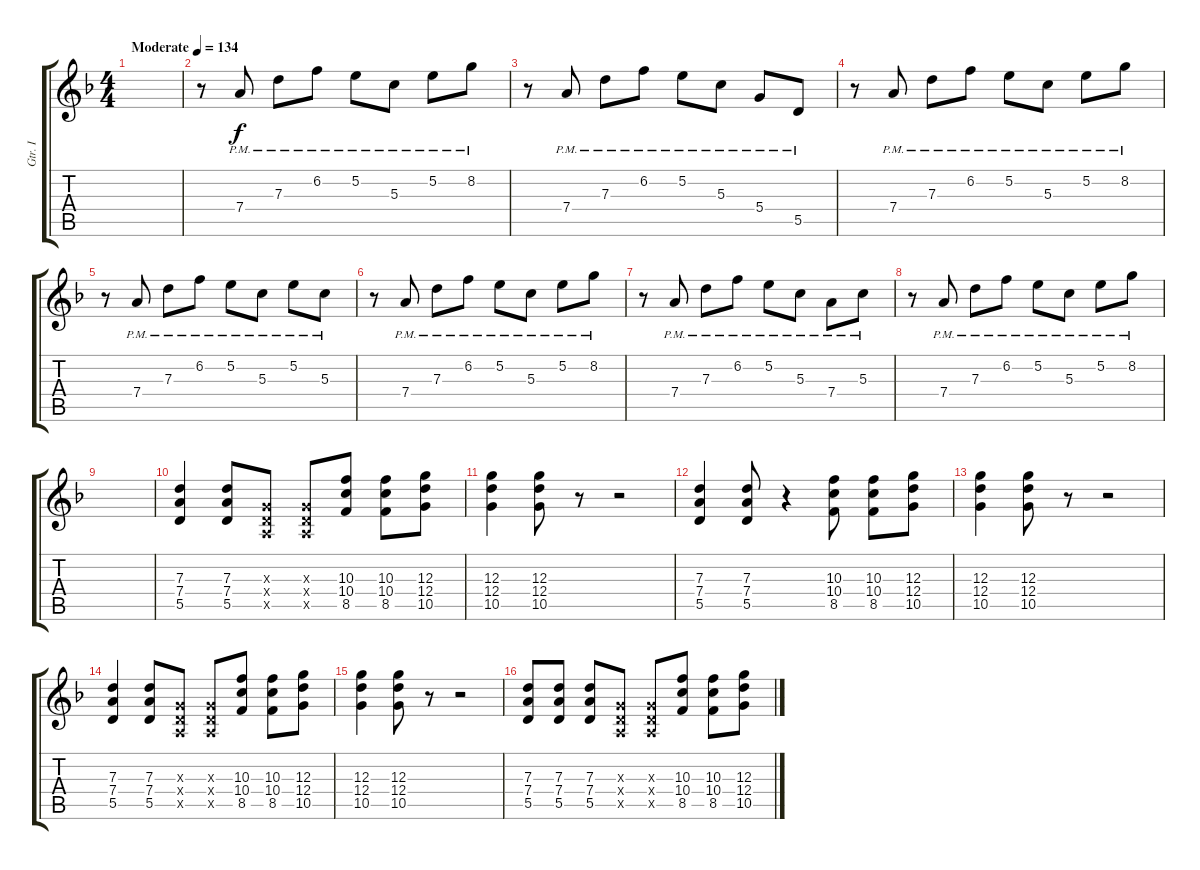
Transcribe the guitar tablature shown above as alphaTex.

\track ("Gtr. I" "Gtr. I") {instrument distortionguitar}
\staff {score tabs}
\tuning (E4 B3 G3 D3 A2 D2) {hide}
\ts (4 4)
\tempo (134 "Moderate")
\clef g2
\ks dminor
|
r.8 7.4{pm}.8 7.3{pm}.8 6.2{pm}.8 5.2{pm}.8 5.3{pm}.8 5.2{pm}.8 8.2{pm}.8 |
r.8 7.4{pm}.8 7.3{pm}.8 6.2{pm}.8 5.2{pm}.8 5.3{pm}.8 5.4{pm}.8 5.5{pm}.8 |
r.8 7.4{pm}.8 7.3{pm}.8 6.2{pm}.8 5.2{pm}.8 5.3{pm}.8 5.2{pm}.8 8.2{pm}.8 |
r.8 7.4{pm}.8 7.3{pm}.8 6.2{pm}.8 5.2{pm}.8 5.3{pm}.8 5.2{pm}.8 5.3{pm}.8 |
r.8 7.4{pm}.8 7.3{pm}.8 6.2{pm}.8 5.2{pm}.8 5.3{pm}.8 5.2{pm}.8 8.2{pm}.8 |
r.8 7.4{pm}.8 7.3{pm}.8 6.2{pm}.8 5.2{pm}.8 5.3{pm}.8 7.4{pm}.8 5.3{pm}.8 |
r.8 7.4{pm}.8 7.3{pm}.8 6.2{pm}.8 5.2{pm}.8 5.3{pm}.8 5.2{pm}.8 8.2{pm}.8 |
|
(7.3 7.4 5.5).4 (7.3 7.4 5.5).8 (0.3{x} 0.4{x} 0.5{x}).8 (0.3{x} 0.4{x} 0.5{x}).8 (10.3 10.4 8.5).8 (10.3 10.4 8.5).8 (12.3 12.4 10.5).8 |
(12.3 12.4 10.5).4 (12.3 12.4 10.5).8 r.8 r.2 |
(7.3 7.4 5.5).4 (7.3 7.4 5.5).8 r.4 (10.3 10.4 8.5).8 (10.3 10.4 8.5).8 (12.3 12.4 10.5).8 |
(12.3 12.4 10.5).4 (12.3 12.4 10.5).8 r.8 r.2 |
(7.3 7.4 5.5).4 (7.3 7.4 5.5).8 (0.3{x} 0.4{x} 0.5{x}).8 (0.3{x} 0.4{x} 0.5{x}).8 (10.3 10.4 8.5).8 (10.3 10.4 8.5).8 (12.3 12.4 10.5).8 |
(12.3 12.4 10.5).4 (12.3 12.4 10.5).8 r.8 r.2 |
(7.3 7.4 5.5).8 (7.3 7.4 5.5).8 (7.3 7.4 5.5).8 (0.3{x} 0.4{x} 0.5{x}).8 (0.3{x} 0.4{x} 0.5{x}).8 (10.3 10.4 8.5).8 (10.3 10.4 8.5).8 (12.3 12.4 10.5).8
